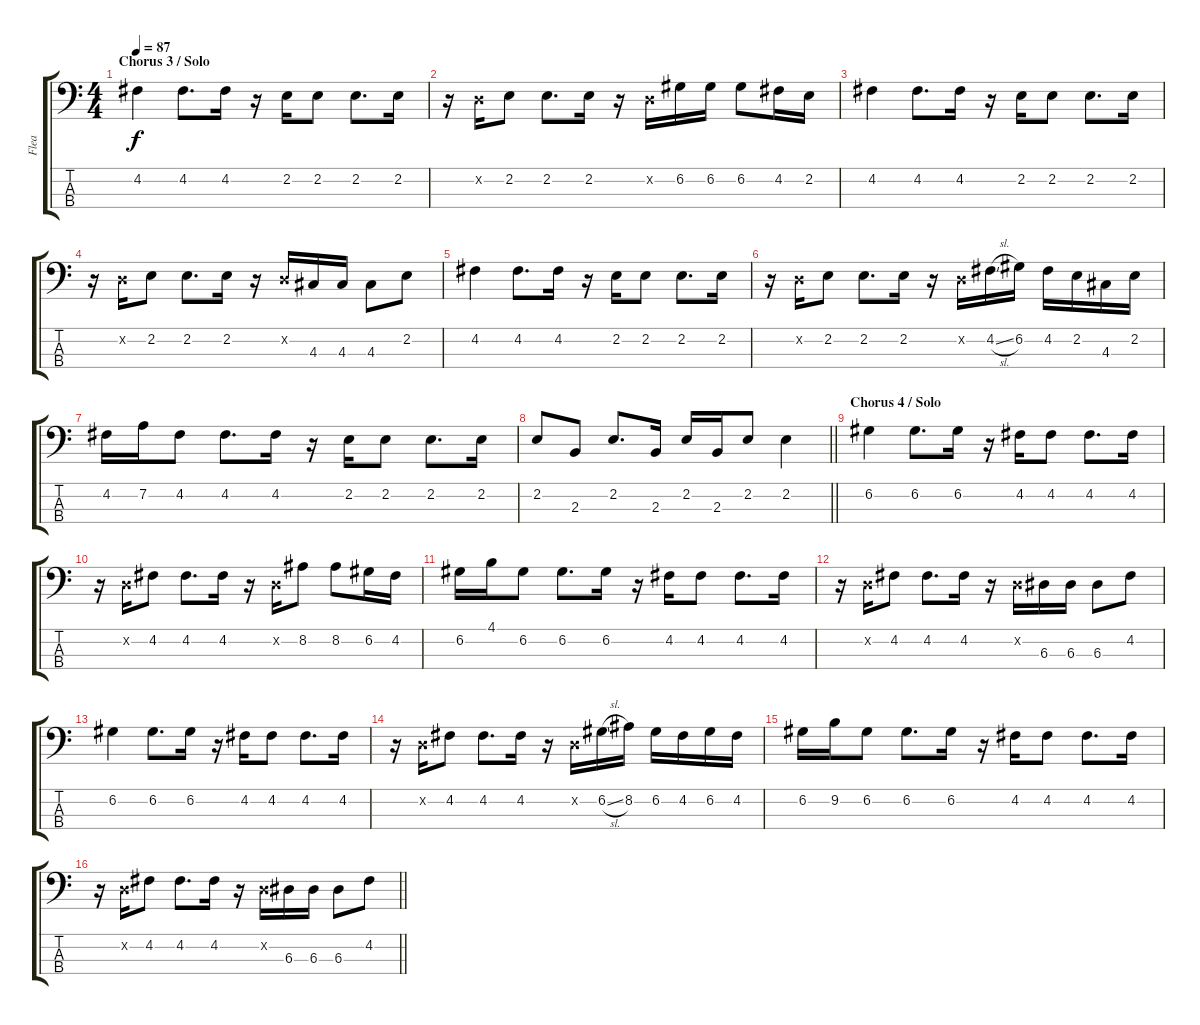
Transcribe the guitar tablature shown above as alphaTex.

\track ("Flea" "Flea") {instrument electricbassfinger}
\staff {score tabs}
\tuning (G2 D2 A1 E1) {hide}
\ts (4 4)
\section ("" "Chorus 3 / Solo")
\tempo 87
\clef f4
\ks c
4.2.4{dy f} 4.2.8{d} 4.2.16 r.16 2.2.16 2.2.8 2.2.8{d} 2.2.16 |
r.16 0.2{x}.16 2.2.8 2.2.8{d} 2.2.16 r.16 0.2{x}.16 6.2.16 6.2.16 6.2.8 4.2.16 2.2.16 |
4.2.4 4.2.8{d} 4.2.16 r.16 2.2.16 2.2.8 2.2.8{d} 2.2.16 |
r.16 0.2{x}.16 2.2.8 2.2.8{d} 2.2.16 r.16 0.2{x}.16 4.3.16 4.3.16 4.3.8 2.2.8 |
4.2.4 4.2.8{d} 4.2.16 r.16 2.2.16 2.2.8 2.2.8{d} 2.2.16 |
r.16 0.2{x}.16 2.2.8 2.2.8{d} 2.2.16 r.16 0.2{x}.16 4.2{sl}.16 6.2.16 4.2.16 2.2.16 4.3.16 2.2.16 |
4.2.16 7.2.16 4.2.8 4.2.8{d} 4.2.16 r.16 2.2.16 2.2.8 2.2.8{d} 2.2.16 |
\barLineRight lightlight
2.2.8 2.3.8 2.2.8{d} 2.3.16 2.2.16 2.3.16 2.2.8 2.2.4 |
\section ("" "Chorus 4 / Solo")
6.2.4 6.2.8{d} 6.2.16 r.16 4.2.16 4.2.8 4.2.8{d} 4.2.16 |
r.16 0.2{x}.16 4.2.8 4.2.8{d} 4.2.16 r.16 0.2{x}.16 8.2.8 8.2.8 6.2.16 4.2.16 |
6.2.16 4.1.16 6.2.8 6.2.8{d} 6.2.16 r.16 4.2.16 4.2.8 4.2.8{d} 4.2.16 |
r.16 0.2{x}.16 4.2.8 4.2.8{d} 4.2.16 r.16 0.2{x}.16 6.3.16 6.3.16 6.3.8 4.2.8 |
6.2.4 6.2.8{d} 6.2.16 r.16 4.2.16 4.2.8 4.2.8{d} 4.2.16 |
r.16 0.2{x}.16 4.2.8 4.2.8{d} 4.2.16 r.16 0.2{x}.16 6.2{sl}.16 8.2.16 6.2.16 4.2.16 6.2.16 4.2.16 |
6.2.16 9.2.16 6.2.8 6.2.8{d} 6.2.16 r.16 4.2.16 4.2.8 4.2.8{d} 4.2.16 |
\barLineRight lightlight
r.16 0.2{x}.16 4.2.8 4.2.8{d} 4.2.16 r.16 0.2{x}.16 6.3.16 6.3.16 6.3.8 4.2.8
